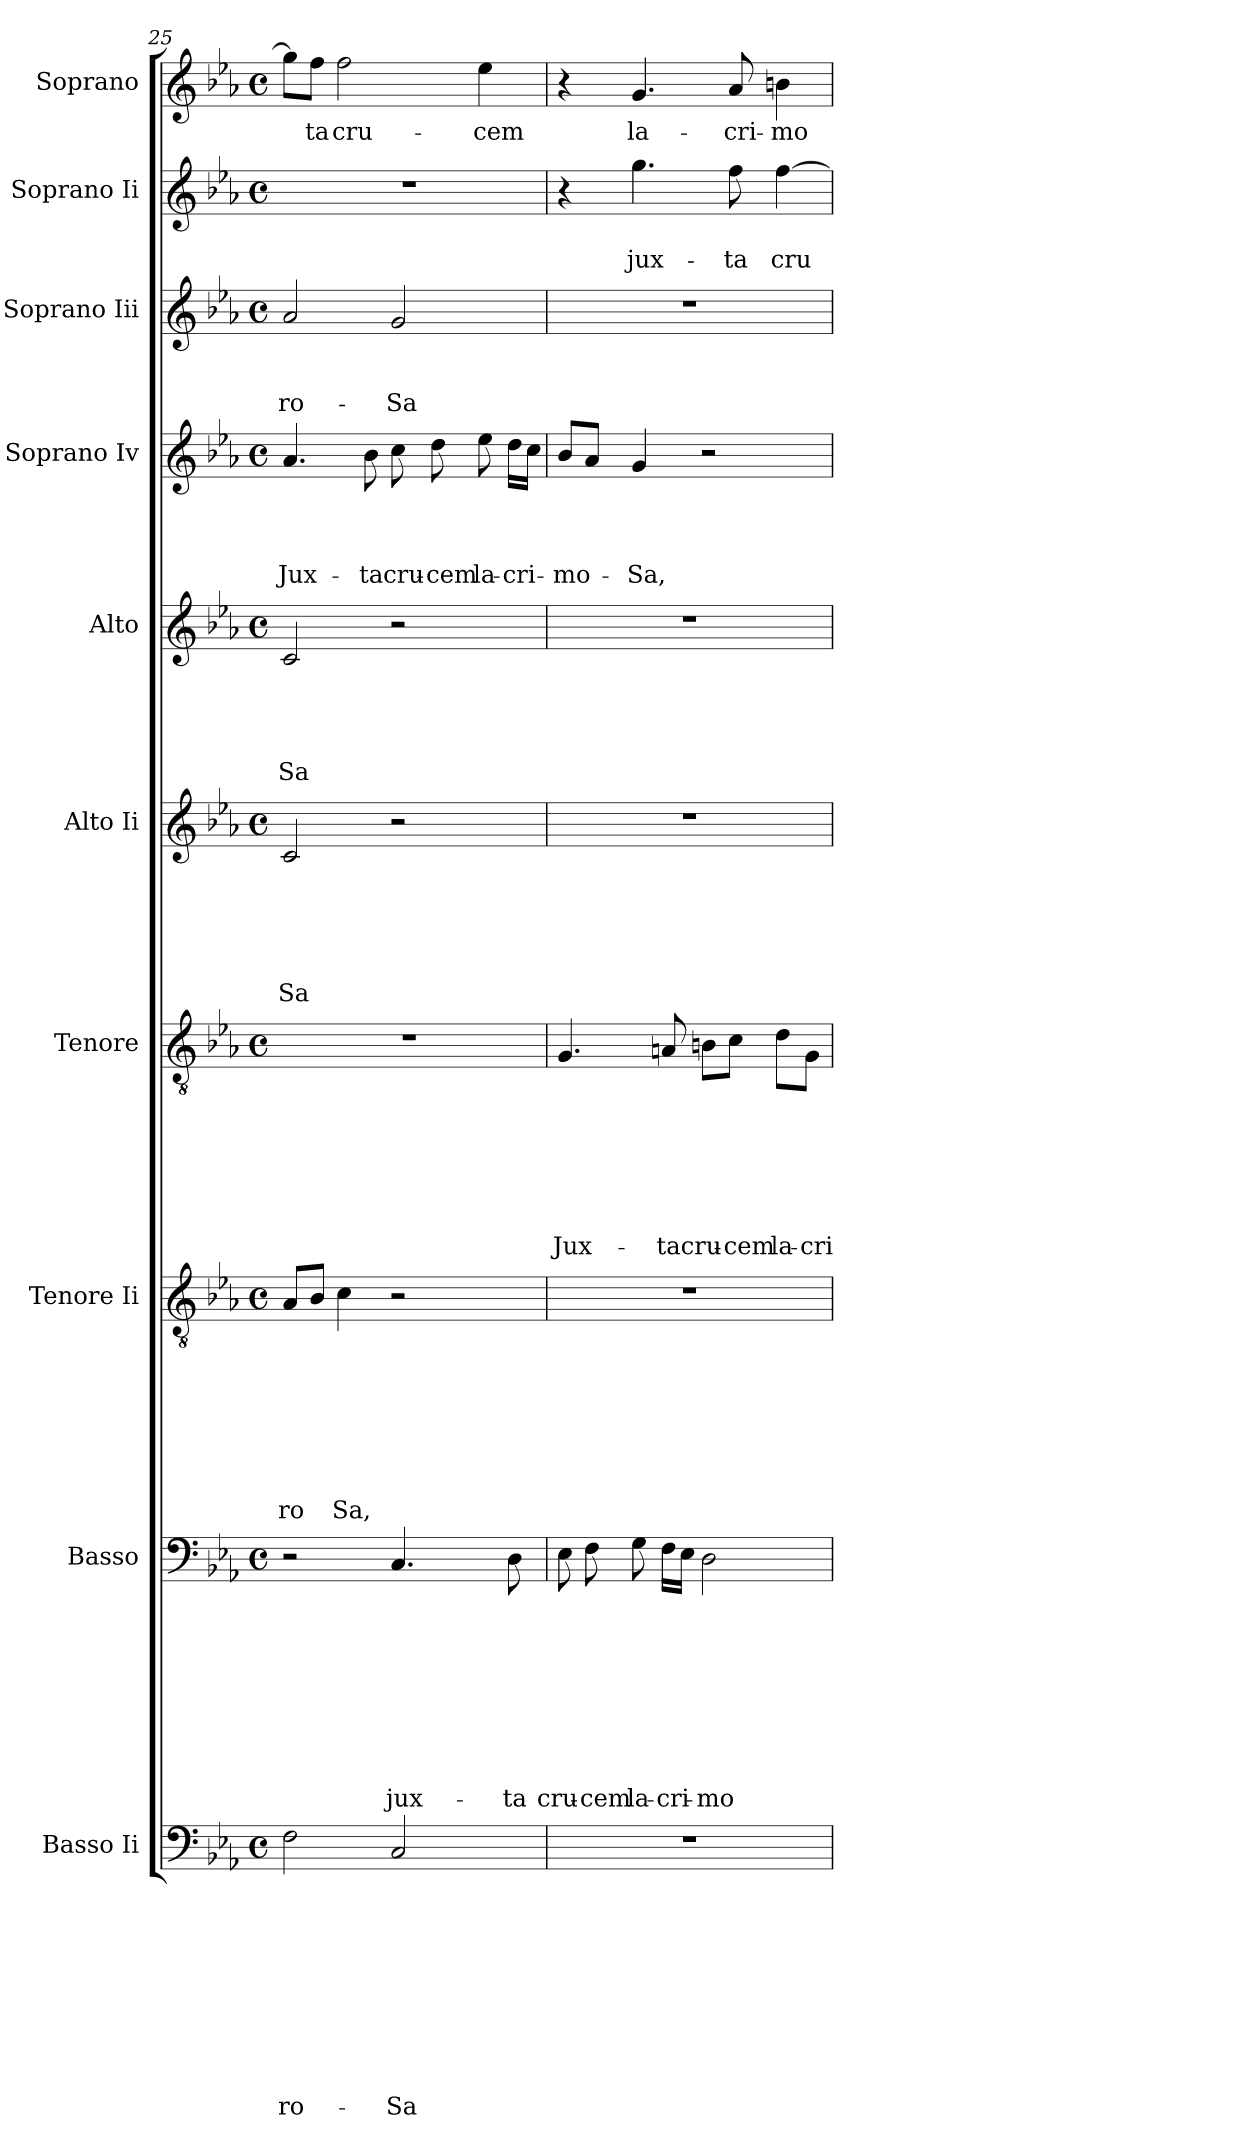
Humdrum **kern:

**kern	**text	**text	**text	**text	**text	**text	**text	**text	**text	**text	**kern	**text	**text	**text	**text	**text	**text	**text	**text	**text	**kern	**text	**text	**text	**text	**text	**text	**text	**text	**kern	**text	**text	**text	**text	**text	**text	**text	**kern	**text	**text	**text	**text	**text	**text	**kern	**text	**text	**text	**text	**text	**kern	**text	**text	**text	**text	**kern	**text	**text	**text	**kern	**text	**text	**kern	**text
*part10	*part10	*part10	*part10	*part10	*part10	*part10	*part10	*part10	*part10	*part10	*part9	*part9	*part9	*part9	*part9	*part9	*part9	*part9	*part9	*part9	*part8	*part8	*part8	*part8	*part8	*part8	*part8	*part8	*part8	*part7	*part7	*part7	*part7	*part7	*part7	*part7	*part7	*part6	*part6	*part6	*part6	*part6	*part6	*part6	*part5	*part5	*part5	*part5	*part5	*part5	*part4	*part4	*part4	*part4	*part4	*part3	*part3	*part3	*part3	*part2	*part2	*part2	*part1	*part1
*staff10	*staff10	*staff10	*staff10	*staff10	*staff10	*staff10	*staff10	*staff10	*staff10	*staff10	*staff9	*staff9	*staff9	*staff9	*staff9	*staff9	*staff9	*staff9	*staff9	*staff9	*staff8	*staff8	*staff8	*staff8	*staff8	*staff8	*staff8	*staff8	*staff8	*staff7	*staff7	*staff7	*staff7	*staff7	*staff7	*staff7	*staff7	*staff6	*staff6	*staff6	*staff6	*staff6	*staff6	*staff6	*staff5	*staff5	*staff5	*staff5	*staff5	*staff5	*staff4	*staff4	*staff4	*staff4	*staff4	*staff3	*staff3	*staff3	*staff3	*staff2	*staff2	*staff2	*staff1	*staff1
*I"Basso Ii	*	*	*	*	*	*	*	*	*	*	*I"Basso	*	*	*	*	*	*	*	*	*	*I"Tenore Ii	*	*	*	*	*	*	*	*	*I"Tenore	*	*	*	*	*	*	*	*I"Alto Ii	*	*	*	*	*	*	*I"Alto	*	*	*	*	*	*I"Soprano Iv	*	*	*	*	*I"Soprano Iii	*	*	*	*I"Soprano Ii	*	*	*I"Soprano	*
*clefF4	*	*	*	*	*	*	*	*	*	*	*clefF4	*	*	*	*	*	*	*	*	*	*clefGv2	*	*	*	*	*	*	*	*	*clefGv2	*	*	*	*	*	*	*	*clefG2	*	*	*	*	*	*	*clefG2	*	*	*	*	*	*clefG2	*	*	*	*	*clefG2	*	*	*	*clefG2	*	*	*clefG2	*
*k[b-e-a-]	*	*	*	*	*	*	*	*	*	*	*k[b-e-a-]	*	*	*	*	*	*	*	*	*	*k[b-e-a-]	*	*	*	*	*	*	*	*	*k[b-e-a-]	*	*	*	*	*	*	*	*k[b-e-a-]	*	*	*	*	*	*	*k[b-e-a-]	*	*	*	*	*	*k[b-e-a-]	*	*	*	*	*k[b-e-a-]	*	*	*	*k[b-e-a-]	*	*	*k[b-e-a-]	*
*E-:	*	*	*	*	*	*	*	*	*	*	*E-:	*	*	*	*	*	*	*	*	*	*E-:	*	*	*	*	*	*	*	*	*E-:	*	*	*	*	*	*	*	*E-:	*	*	*	*	*	*	*E-:	*	*	*	*	*	*E-:	*	*	*	*	*E-:	*	*	*	*E-:	*	*	*E-:	*
*M4/4	*	*	*	*	*	*	*	*	*	*	*M4/4	*	*	*	*	*	*	*	*	*	*M4/4	*	*	*	*	*	*	*	*	*M4/4	*	*	*	*	*	*	*	*M4/4	*	*	*	*	*	*	*M4/4	*	*	*	*	*	*M4/4	*	*	*	*	*M4/4	*	*	*	*M4/4	*	*	*M4/4	*
*met(c)	*	*	*	*	*	*	*	*	*	*	*met(c)	*	*	*	*	*	*	*	*	*	*met(c)	*	*	*	*	*	*	*	*	*met(c)	*	*	*	*	*	*	*	*met(c)	*	*	*	*	*	*	*met(c)	*	*	*	*	*	*met(c)	*	*	*	*	*met(c)	*	*	*	*met(c)	*	*	*met(c)	*
=25	=25	=25	=25	=25	=25	=25	=25	=25	=25	=25	=25	=25	=25	=25	=25	=25	=25	=25	=25	=25	=25	=25	=25	=25	=25	=25	=25	=25	=25	=25	=25	=25	=25	=25	=25	=25	=25	=25	=25	=25	=25	=25	=25	=25	=25	=25	=25	=25	=25	=25	=25	=25	=25	=25	=25	=25	=25	=25	=25	=25	=25	=25	=25	=25
!	!	!	!	!	!	!	!	!	!	!LO:LY:b	!	!	!	!	!	!	!	!	!	!	!	!	!	!	!	!	!	!	!LO:LY:b	!	!	!	!	!	!	!	!	!	!	!	!	!	!	!LO:LY:b	!	!	!	!	!	!LO:LY:b	!	!	!	!	!LO:LY:b	!	!	!	!LO:LY:b	!	!	!	!	!
2F\	.	.	.	.	.	.	.	.	.	-ro-	2r	.	.	.	.	.	.	.	.	.	8A-/L	.	.	.	.	.	.	.	-ro	1r	.	.	.	.	.	.	.	2c/	.	.	.	.	.	-Sa	2c/	.	.	.	.	-Sa	4.a-/	.	.	.	Jux-	2a-/	.	.	-ro-	1r	.	.	8gg\L]	.
!	!	!	!	!	!	!	!	!	!	!	!	!	!	!	!	!	!	!	!	!	!	!	!	!	!	!	!	!	!	!	!	!	!	!	!	!	!	!	!	!	!	!	!	!	!	!	!	!	!	!	!	!	!	!	!	!	!	!	!	!	!	!	!	!LO:LY:b
.	.	.	.	.	.	.	.	.	.	.	.	.	.	.	.	.	.	.	.	.	8B-/J	.	.	.	.	.	.	.	.	.	.	.	.	.	.	.	.	.	.	.	.	.	.	.	.	.	.	.	.	.	.	.	.	.	.	.	.	.	.	.	.	.	8ff\J	-ta
!	!	!	!	!	!	!	!	!	!	!	!	!	!	!	!	!	!	!	!	!	!	!	!	!	!	!	!	!	!LO:LY:b	!	!	!	!	!	!	!	!	!	!	!	!	!	!	!	!	!	!	!	!	!	!	!	!	!	!	!	!	!	!	!	!	!	!	!LO:LY:b
.	.	.	.	.	.	.	.	.	.	.	.	.	.	.	.	.	.	.	.	.	4c\	.	.	.	.	.	.	.	Sa,	.	.	.	.	.	.	.	.	.	.	.	.	.	.	.	.	.	.	.	.	.	.	.	.	.	.	.	.	.	.	.	.	.	2ff\	cru-
!	!	!	!	!	!	!	!	!	!	!	!	!	!	!	!	!	!	!	!	!	!	!	!	!	!	!	!	!	!	!	!	!	!	!	!	!	!	!	!	!	!	!	!	!	!	!	!	!	!	!	!	!	!	!	!LO:LY:b	!	!	!	!	!	!	!	!	!
.	.	.	.	.	.	.	.	.	.	.	.	.	.	.	.	.	.	.	.	.	.	.	.	.	.	.	.	.	.	.	.	.	.	.	.	.	.	.	.	.	.	.	.	.	.	.	.	.	.	.	8b-\	.	.	.	-ta	.	.	.	.	.	.	.	.	.
!	!	!	!	!	!	!	!	!	!	!LO:LY:b	!	!	!	!	!	!	!	!	!	!LO:LY:b	!	!	!	!	!	!	!	!	!	!	!	!	!	!	!	!	!	!	!	!	!	!	!	!	!	!	!	!	!	!	!	!	!	!	!LO:LY:b	!	!	!	!LO:LY:b	!	!	!	!	!
2C/	.	.	.	.	.	.	.	.	.	-Sa	4.C/	.	.	.	.	.	.	.	.	jux-	2r	.	.	.	.	.	.	.	.	.	.	.	.	.	.	.	.	2r	.	.	.	.	.	.	2r	.	.	.	.	.	8cc\	.	.	.	cru-	2g/	.	.	-Sa	.	.	.	.	.
!	!	!	!	!	!	!	!	!	!	!	!	!	!	!	!	!	!	!	!	!	!	!	!	!	!	!	!	!	!	!	!	!	!	!	!	!	!	!	!	!	!	!	!	!	!	!	!	!	!	!	!	!	!	!	!LO:LY:b:rj	!	!	!	!	!	!	!	!	!
.	.	.	.	.	.	.	.	.	.	.	.	.	.	.	.	.	.	.	.	.	.	.	.	.	.	.	.	.	.	.	.	.	.	.	.	.	.	.	.	.	.	.	.	.	.	.	.	.	.	.	8dd\	.	.	.	-cem	.	.	.	.	.	.	.	.	.
!	!	!	!	!	!	!	!	!	!	!	!	!	!	!	!	!	!	!	!	!	!	!	!	!	!	!	!	!	!	!	!	!	!	!	!	!	!	!	!	!	!	!	!	!	!	!	!	!	!	!	!	!	!	!	!LO:LY:b	!	!	!	!	!	!	!	!	!LO:LY:b
.	.	.	.	.	.	.	.	.	.	.	.	.	.	.	.	.	.	.	.	.	.	.	.	.	.	.	.	.	.	.	.	.	.	.	.	.	.	.	.	.	.	.	.	.	.	.	.	.	.	.	8ee-\	.	.	.	la-	.	.	.	.	.	.	.	4ee-\	-cem
!	!	!	!	!	!	!	!	!	!	!	!	!	!	!	!	!	!	!	!	!LO:LY:b	!	!	!	!	!	!	!	!	!	!	!	!	!	!	!	!	!	!	!	!	!	!	!	!	!	!	!	!	!	!	!	!	!	!	!LO:LY:b	!	!	!	!	!	!	!	!	!
.	.	.	.	.	.	.	.	.	.	.	8D\	.	.	.	.	.	.	.	.	-ta	.	.	.	.	.	.	.	.	.	.	.	.	.	.	.	.	.	.	.	.	.	.	.	.	.	.	.	.	.	.	16dd\LL	.	.	.	-cri-	.	.	.	.	.	.	.	.	.
.	.	.	.	.	.	.	.	.	.	.	.	.	.	.	.	.	.	.	.	.	.	.	.	.	.	.	.	.	.	.	.	.	.	.	.	.	.	.	.	.	.	.	.	.	.	.	.	.	.	.	16cc\JJ	.	.	.	.	.	.	.	.	.	.	.	.	.
=26	=26	=26	=26	=26	=26	=26	=26	=26	=26	=26	=26	=26	=26	=26	=26	=26	=26	=26	=26	=26	=26	=26	=26	=26	=26	=26	=26	=26	=26	=26	=26	=26	=26	=26	=26	=26	=26	=26	=26	=26	=26	=26	=26	=26	=26	=26	=26	=26	=26	=26	=26	=26	=26	=26	=26	=26	=26	=26	=26	=26	=26	=26	=26	=26
!	!	!	!	!	!	!	!	!	!	!	!	!	!	!	!	!	!	!	!	!LO:LY:b	!	!	!	!	!	!	!	!	!	!	!	!	!	!	!	!	!LO:LY:b	!	!	!	!	!	!	!	!	!	!	!	!	!	!	!	!	!	!LO:LY:b	!	!	!	!	!	!	!	!	!
1r	.	.	.	.	.	.	.	.	.	.	8E-\	.	.	.	.	.	.	.	.	cru-	1r	.	.	.	.	.	.	.	.	4.G/	.	.	.	.	.	.	Jux-	1r	.	.	.	.	.	.	1r	.	.	.	.	.	8b-/L	.	.	.	-mo-	1r	.	.	.	4r	.	.	4r	.
!	!	!	!	!	!	!	!	!	!	!	!	!	!	!	!	!	!	!	!	!LO:LY:b:rj	!	!	!	!	!	!	!	!	!	!	!	!	!	!	!	!	!	!	!	!	!	!	!	!	!	!	!	!	!	!	!	!	!	!	!	!	!	!	!	!	!	!	!	!
.	.	.	.	.	.	.	.	.	.	.	8F\	.	.	.	.	.	.	.	.	-cem	.	.	.	.	.	.	.	.	.	.	.	.	.	.	.	.	.	.	.	.	.	.	.	.	.	.	.	.	.	.	8a-/J	.	.	.	.	.	.	.	.	.	.	.	.	.
!	!	!	!	!	!	!	!	!	!	!	!	!	!	!	!	!	!	!	!	!LO:LY:b	!	!	!	!	!	!	!	!	!	!	!	!	!	!	!	!	!	!	!	!	!	!	!	!	!	!	!	!	!	!	!	!	!	!	!LO:LY:b	!	!	!	!	!	!	!LO:LY:b	!	!LO:LY:b
.	.	.	.	.	.	.	.	.	.	.	8G\	.	.	.	.	.	.	.	.	la-	.	.	.	.	.	.	.	.	.	.	.	.	.	.	.	.	.	.	.	.	.	.	.	.	.	.	.	.	.	.	4g/	.	.	.	-Sa,	.	.	.	.	4.gg\	.	jux-	4.g/	la-
!	!	!	!	!	!	!	!	!	!	!	!	!	!	!	!	!	!	!	!	!LO:LY:b	!	!	!	!	!	!	!	!	!	!	!	!	!	!	!	!	!LO:LY:b	!	!	!	!	!	!	!	!	!	!	!	!	!	!	!	!	!	!	!	!	!	!	!	!	!	!	!
.	.	.	.	.	.	.	.	.	.	.	16F\LL	.	.	.	.	.	.	.	.	-cri-	.	.	.	.	.	.	.	.	.	8An/	.	.	.	.	.	.	-ta	.	.	.	.	.	.	.	.	.	.	.	.	.	.	.	.	.	.	.	.	.	.	.	.	.	.	.
.	.	.	.	.	.	.	.	.	.	.	16E-\JJ	.	.	.	.	.	.	.	.	.	.	.	.	.	.	.	.	.	.	.	.	.	.	.	.	.	.	.	.	.	.	.	.	.	.	.	.	.	.	.	.	.	.	.	.	.	.	.	.	.	.	.	.	.
!	!	!	!	!	!	!	!	!	!	!	!	!	!	!	!	!	!	!	!	!LO:LY:b	!	!	!	!	!	!	!	!	!	!	!	!	!	!	!	!	!LO:LY:b	!	!	!	!	!	!	!	!	!	!	!	!	!	!	!	!	!	!	!	!	!	!	!	!	!	!	!
.	.	.	.	.	.	.	.	.	.	.	2D\	.	.	.	.	.	.	.	.	-mo-	.	.	.	.	.	.	.	.	.	8Bn\L	.	.	.	.	.	.	cru-	.	.	.	.	.	.	.	.	.	.	.	.	.	2r	.	.	.	.	.	.	.	.	.	.	.	.	.
!	!	!	!	!	!	!	!	!	!	!	!	!	!	!	!	!	!	!	!	!	!	!	!	!	!	!	!	!	!	!	!	!	!	!	!	!	!LO:LY:b:rj	!	!	!	!	!	!	!	!	!	!	!	!	!	!	!	!	!	!	!	!	!	!	!	!	!LO:LY:b	!	!LO:LY:b
.	.	.	.	.	.	.	.	.	.	.	.	.	.	.	.	.	.	.	.	.	.	.	.	.	.	.	.	.	.	8c\J	.	.	.	.	.	.	-cem	.	.	.	.	.	.	.	.	.	.	.	.	.	.	.	.	.	.	.	.	.	.	8ff\	.	-ta	8a-/	-cri-
!	!	!	!	!	!	!	!	!	!	!	!	!	!	!	!	!	!	!	!	!	!	!	!	!	!	!	!	!	!	!	!	!	!	!	!	!	!LO:LY:b	!	!	!	!	!	!	!	!	!	!	!	!	!	!	!	!	!	!	!	!	!	!	!	!	!LO:LY:b	!	!LO:LY:b:rj
.	.	.	.	.	.	.	.	.	.	.	.	.	.	.	.	.	.	.	.	.	.	.	.	.	.	.	.	.	.	8d\L	.	.	.	.	.	.	la-	.	.	.	.	.	.	.	.	.	.	.	.	.	.	.	.	.	.	.	.	.	.	[>4ff\	.	cru-	4bn\	-mo-
!	!	!	!	!	!	!	!	!	!	!	!	!	!	!	!	!	!	!	!	!	!	!	!	!	!	!	!	!	!	!	!	!	!	!	!	!	!LO:LY:b	!	!	!	!	!	!	!	!	!	!	!	!	!	!	!	!	!	!	!	!	!	!	!	!	!	!	!
.	.	.	.	.	.	.	.	.	.	.	.	.	.	.	.	.	.	.	.	.	.	.	.	.	.	.	.	.	.	8G\J	.	.	.	.	.	.	-cri-	.	.	.	.	.	.	.	.	.	.	.	.	.	.	.	.	.	.	.	.	.	.	.	.	.	.	.
=	=	=	=	=	=	=	=	=	=	=	=	=	=	=	=	=	=	=	=	=	=	=	=	=	=	=	=	=	=	=	=	=	=	=	=	=	=	=	=	=	=	=	=	=	=	=	=	=	=	=	=	=	=	=	=	=	=	=	=	=	=	=	=	=
*-	*-	*-	*-	*-	*-	*-	*-	*-	*-	*-	*-	*-	*-	*-	*-	*-	*-	*-	*-	*-	*-	*-	*-	*-	*-	*-	*-	*-	*-	*-	*-	*-	*-	*-	*-	*-	*-	*-	*-	*-	*-	*-	*-	*-	*-	*-	*-	*-	*-	*-	*-	*-	*-	*-	*-	*-	*-	*-	*-	*-	*-	*-	*-	*-
